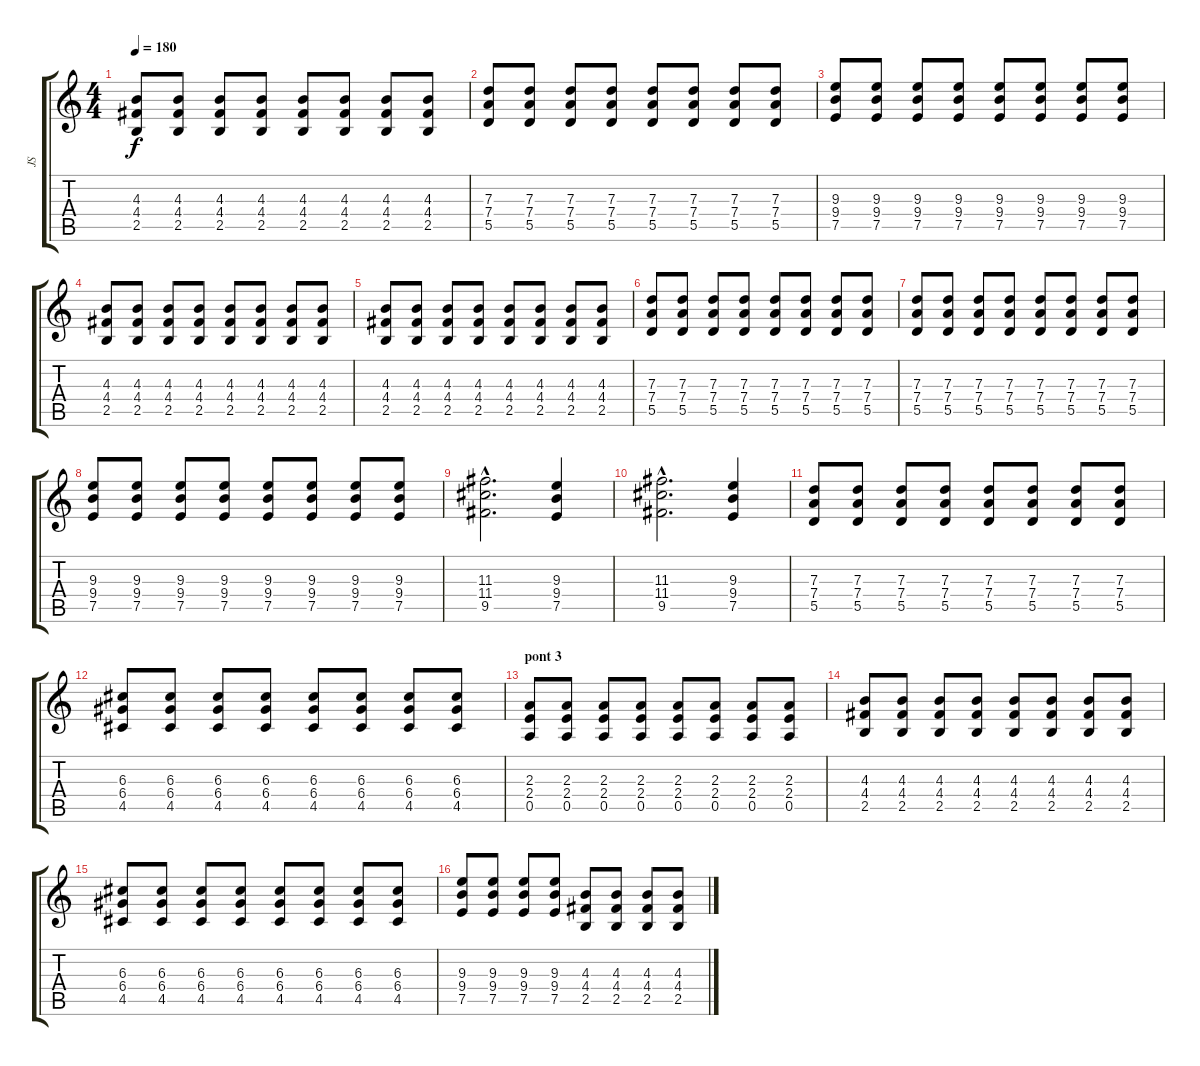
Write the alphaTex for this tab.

\track ("JS" "JS") {instrument distortionguitar}
\staff {score tabs}
\tuning (E4 B3 G3 D3 A2 E2) {hide}
\ts (4 4)
\tempo 180
\clef g2
\ks c
(4.3 4.4 2.5).8{dy f} (4.3 4.4 2.5).8 (4.3 4.4 2.5).8 (4.3 4.4 2.5).8 (4.3 4.4 2.5).8 (4.3 4.4 2.5).8 (4.3 4.4 2.5).8 (4.3 4.4 2.5).8 |
(7.3 7.4 5.5).8 (7.3 7.4 5.5).8 (7.3 7.4 5.5).8 (7.3 7.4 5.5).8 (7.3 7.4 5.5).8 (7.3 7.4 5.5).8 (7.3 7.4 5.5).8 (7.3 7.4 5.5).8 |
(9.3 9.4 7.5).8 (9.3 9.4 7.5).8 (9.3 9.4 7.5).8 (9.3 9.4 7.5).8 (9.3 9.4 7.5).8 (9.3 9.4 7.5).8 (9.3 9.4 7.5).8 (9.3 9.4 7.5).8 |
(4.3 4.4 2.5).8 (4.3 4.4 2.5).8 (4.3 4.4 2.5).8 (4.3 4.4 2.5).8 (4.3 4.4 2.5).8 (4.3 4.4 2.5).8 (4.3 4.4 2.5).8 (4.3 4.4 2.5).8 |
(4.3 4.4 2.5).8 (4.3 4.4 2.5).8 (4.3 4.4 2.5).8 (4.3 4.4 2.5).8 (4.3 4.4 2.5).8 (4.3 4.4 2.5).8 (4.3 4.4 2.5).8 (4.3 4.4 2.5).8 |
(7.3 7.4 5.5).8 (7.3 7.4 5.5).8 (7.3 7.4 5.5).8 (7.3 7.4 5.5).8 (7.3 7.4 5.5).8 (7.3 7.4 5.5).8 (7.3 7.4 5.5).8 (7.3 7.4 5.5).8 |
(7.3 7.4 5.5).8 (7.3 7.4 5.5).8 (7.3 7.4 5.5).8 (7.3 7.4 5.5).8 (7.3 7.4 5.5).8 (7.3 7.4 5.5).8 (7.3 7.4 5.5).8 (7.3 7.4 5.5).8 |
(9.3 9.4 7.5).8 (9.3 9.4 7.5).8 (9.3 9.4 7.5).8 (9.3 9.4 7.5).8 (9.3 9.4 7.5).8 (9.3 9.4 7.5).8 (9.3 9.4 7.5).8 (9.3 9.4 7.5).8 |
(11.3{hac} 11.4{hac} 9.5{hac}).2{d} (9.3 9.4 7.5).4 |
(11.3{hac} 11.4{hac} 9.5{hac}).2{d} (9.3 9.4 7.5).4 |
(7.3 7.4 5.5).8 (7.3 7.4 5.5).8 (7.3 7.4 5.5).8 (7.3 7.4 5.5).8 (7.3 7.4 5.5).8 (7.3 7.4 5.5).8 (7.3 7.4 5.5).8 (7.3 7.4 5.5).8 |
(6.3 6.4 4.5).8 (6.3 6.4 4.5).8 (6.3 6.4 4.5).8 (6.3 6.4 4.5).8 (6.3 6.4 4.5).8 (6.3 6.4 4.5).8 (6.3 6.4 4.5).8 (6.3 6.4 4.5).8 |
\section ("" "pont 3")
(2.3 2.4 0.5).8 (2.3 2.4 0.5).8 (2.3 2.4 0.5).8 (2.3 2.4 0.5).8 (2.3 2.4 0.5).8 (2.3 2.4 0.5).8 (2.3 2.4 0.5).8 (2.3 2.4 0.5).8 |
(4.3 4.4 2.5).8 (4.3 4.4 2.5).8 (4.3 4.4 2.5).8 (4.3 4.4 2.5).8 (4.3 4.4 2.5).8 (4.3 4.4 2.5).8 (4.3 4.4 2.5).8 (4.3 4.4 2.5).8 |
(6.3 6.4 4.5).8 (6.3 6.4 4.5).8 (6.3 6.4 4.5).8 (6.3 6.4 4.5).8 (6.3 6.4 4.5).8 (6.3 6.4 4.5).8 (6.3 6.4 4.5).8 (6.3 6.4 4.5).8 |
(9.3 9.4 7.5).8 (9.3 9.4 7.5).8 (9.3 9.4 7.5).8 (9.3 9.4 7.5).8 (4.3 4.4 2.5).8 (4.3 4.4 2.5).8 (4.3 4.4 2.5).8 (4.3 4.4 2.5).8
